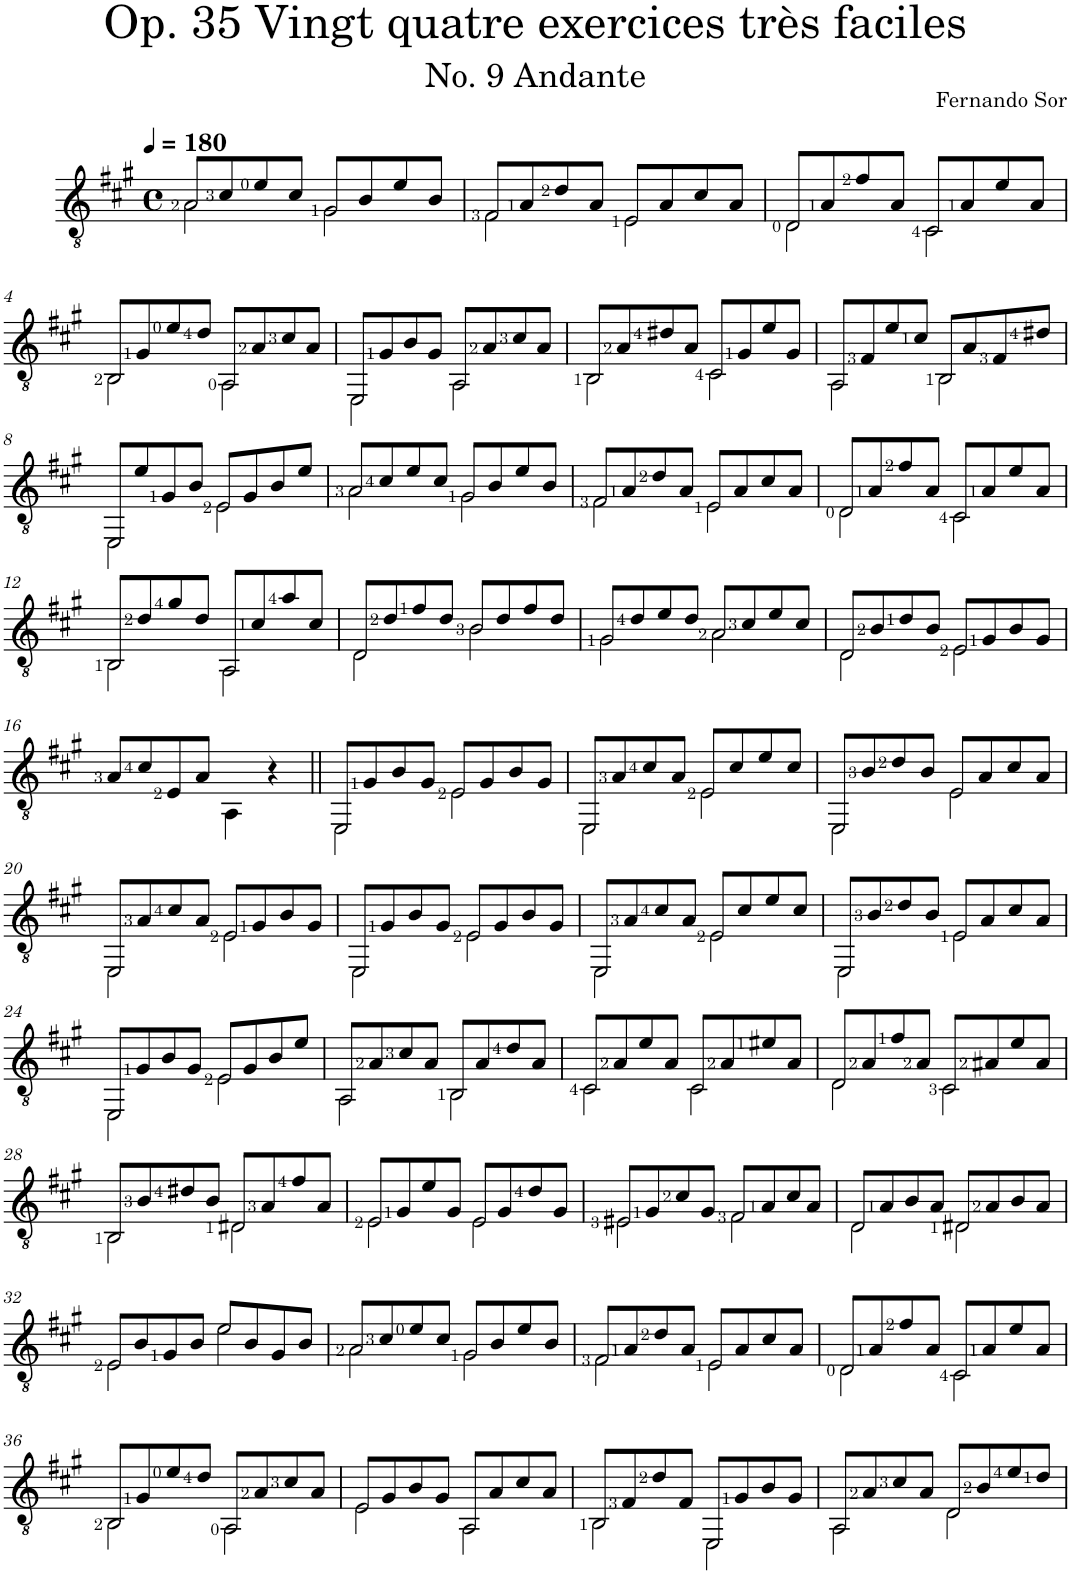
**kern
*part1
*staff1
*I"Classical Guitar
*clefGv2
*k[f#c#g#]
*A:
*M4/4
*met(c)
*MM180
=1
*^
8A/L	2A\
8c#/	.
8e/	.
8c#/J	.
8G#/L	2G#\
8B/	.
8e/	.
8B/J	.
=2	=2
8F#/L	2F#\
8A/	.
8d/	.
8A/J	.
8E/L	2E\
8A/	.
8c#/	.
8A/J	.
=3	=3
8D/L	2D\
8A/	.
8f#/	.
8A/J	.
8C#/L	2C#\
8A/	.
8e/	.
8A/J	.
!!LO:LB:g=z	!!
=4	=4
8BB/L	2BB\
8G#/	.
8e/	.
8d/J	.
8AA/L	2AA\
8A/	.
8c#/	.
8A/J	.
=5	=5
8EE/L	2EE\
8G#/	.
8B/	.
8G#/J	.
8AA/L	2AA\
8A/	.
8c#/	.
8A/J	.
=6	=6
8BB/L	2BB\
8A/	.
8d#X/	.
8A/J	.
8C#/L	2C#\
8G#/	.
8e/	.
8G#/J	.
=7	=7
8AA/L	2AA\
8F#/	.
8e/	.
8c#/J	.
8BB/L	2BB\
8A/	.
8F#/	.
8d#X/J	.
!!LO:LB:g=z	!!
=8	=8
8EE/L	2EE\
8e/	.
8G#/	.
8B/J	.
8E/L	2E\
8G#/	.
8B/	.
8e/J	.
=9	=9
8A/L	2A\
8c#/	.
8e/	.
8c#/J	.
8G#/L	2G#\
8B/	.
8e/	.
8B/J	.
=10	=10
8F#/L	2F#\
8A/	.
8d/	.
8A/J	.
8E/L	2E\
8A/	.
8c#/	.
8A/J	.
=11	=11
8D/L	2D\
8A/	.
8f#/	.
8A/J	.
8C#/L	2C#\
8A/	.
8e/	.
8A/J	.
!!LO:LB:g=z	!!
=12	=12
8BB/L	2BB\
8d/	.
8g#/	.
8d/J	.
8AA/L	2AA\
8c#/	.
8a/	.
8c#/J	.
=13	=13
8D/L	2D\
8d/	.
8f#/	.
8d/J	.
8B/L	2B\
8d/	.
8f#/	.
8d/J	.
=14	=14
8G#/L	2G#\
8d/	.
8e/	.
8d/J	.
8A/L	2A\
8c#/	.
8e/	.
8c#/J	.
=15	=15
8D/L	2D\
8B/	.
8d/	.
8B/J	.
8E/L	2E\
8G#/	.
8B/	.
8G#/J	.
*v	*v
!!LO:LB:g=z
=16
8A/L
8c#/
8E/
8A/J
4AA\
4r
=17||
*^
8EE/L	2EE\
8G#/	.
8B/	.
8G#/J	.
8E/L	2E\
8G#/	.
8B/	.
8G#/J	.
=18	=18
8EE/L	2EE\
8A/	.
8c#/	.
8A/J	.
8E/L	2E\
8c#/	.
8e/	.
8c#/J	.
=19	=19
8EE/L	2EE\
8B/	.
8d/	.
8B/J	.
8E/L	2E\
8A/	.
8c#/	.
8A/J	.
!!LO:LB:g=z	!!
=20	=20
8EE/L	2EE\
8A/	.
8c#/	.
8A/J	.
8E/L	2E\
8G#/	.
8B/	.
8G#/J	.
=21	=21
8EE/L	2EE\
8G#/	.
8B/	.
8G#/J	.
8E/L	2E\
8G#/	.
8B/	.
8G#/J	.
=22	=22
8EE/L	2EE\
8A/	.
8c#/	.
8A/J	.
8E/L	2E\
8c#/	.
8e/	.
8c#/J	.
=23	=23
8EE/L	2EE\
8B/	.
8d/	.
8B/J	.
8E/L	2E\
8A/	.
8c#/	.
8A/J	.
!!LO:LB:g=z	!!
=24	=24
8EE/L	2EE\
8G#/	.
8B/	.
8G#/J	.
8E/L	2E\
8G#/	.
8B/	.
8e/J	.
=25	=25
8AA/L	2AA\
8A/	.
8c#/	.
8A/J	.
8BB/L	2BB\
8A/	.
8d/	.
8A/J	.
=26	=26
8C#/L	2C#\
8A/	.
8e/	.
8A/J	.
8C#/L	2C#\
8A/	.
8e#X/	.
8A/J	.
=27	=27
8D/L	2D\
8A/	.
8f#/	.
8A/J	.
8C#/L	2C#\
8A#X/	.
8e/	.
8A#/J	.
!!LO:LB:g=z	!!
=28	=28
8BB/L	2BB\
8B/	.
8d#X/	.
8B/J	.
8D#X/L	2D#\
8A/	.
8f#/	.
8A/J	.
=29	=29
8E/L	2E\
8G#/	.
8e/	.
8G#/J	.
8E/L	2E\
8G#/	.
8d/	.
8G#/J	.
=30	=30
8E#X/L	2E#\
8G#/	.
8c#/	.
8G#/J	.
8F#/L	2F#\
8A/	.
8c#/	.
8A/J	.
=31	=31
8D/L	2D\
8A/	.
8B/	.
8A/J	.
8D#X/L	2D#\
8A/	.
8B/	.
8A/J	.
!!LO:LB:g=z	!!
=32	=32
8E/L	2E\
8B/	.
8G#/	.
8B/J	.
8e/L	2e\
8B/	.
8G#/	.
8B/J	.
=33	=33
8A/L	2A\
8c#/	.
8e/	.
8c#/J	.
8G#/L	2G#\
8B/	.
8e/	.
8B/J	.
=34	=34
8F#/L	2F#\
8A/	.
8d/	.
8A/J	.
8E/L	2E\
8A/	.
8c#/	.
8A/J	.
=35	=35
8D/L	2D\
8A/	.
8f#/	.
8A/J	.
8C#/L	2C#\
8A/	.
8e/	.
8A/J	.
!!LO:LB:g=z	!!
=36	=36
8BB/L	2BB\
8G#/	.
8e/	.
8d/J	.
8AA/L	2AA\
8A/	.
8c#/	.
8A/J	.
=37	=37
8E/L	2E\
8G#/	.
8B/	.
8G#/J	.
8AA/L	2AA\
8A/	.
8c#/	.
8A/J	.
=38	=38
8BB/L	2BB\
8F#/	.
8d/	.
8F#/J	.
8EE/L	2EE\
8G#/	.
8B/	.
8G#/J	.
=39	=39
8AA/L	2AA\
8A/	.
8c#/	.
8A/J	.
8D/L	2D\
8B/	.
8e/	.
8d/J	.
*v	*v
=
*-
